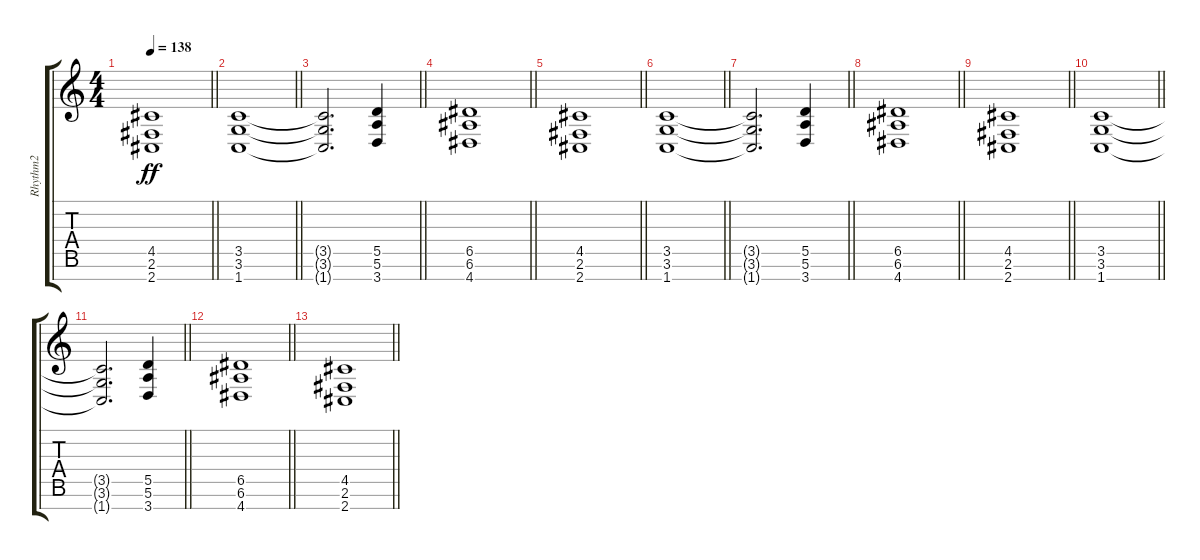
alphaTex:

\track ("Rhythm2" "Rhythm2") {instrument overdrivenguitar}
\staff {score tabs}
\tuning (E4 B3 G3 D3 A2 E2 B1) {hide}
\ts (4 4)
\tempo 138
\clef g2
\barLineRight lightlight
\ks c
(4.5 2.6 2.7).1{dy ff} |
\barLineRight lightlight
(3.5 3.6 1.7).1 |
\barLineRight lightlight
(3.5{t} 3.6{t} 1.7{t}).2{d} (5.5 5.6 3.7).4 |
\barLineRight lightlight
(6.5 6.6 4.7).1 |
\barLineRight lightlight
(4.5 2.6 2.7).1 |
\barLineRight lightlight
(3.5 3.6 1.7).1 |
\barLineRight lightlight
(3.5{t} 3.6{t} 1.7{t}).2{d} (5.5 5.6 3.7).4 |
\barLineRight lightlight
(6.5 6.6 4.7).1 |
\barLineRight lightlight
(4.5 2.6 2.7).1 |
\barLineRight lightlight
(3.5 3.6 1.7).1 |
\barLineRight lightlight
(3.5{t} 3.6{t} 1.7{t}).2{d} (5.5 5.6 3.7).4 |
\barLineRight lightlight
(6.5 6.6 4.7).1 |
\barLineRight lightlight
(4.5 2.6 2.7).1
